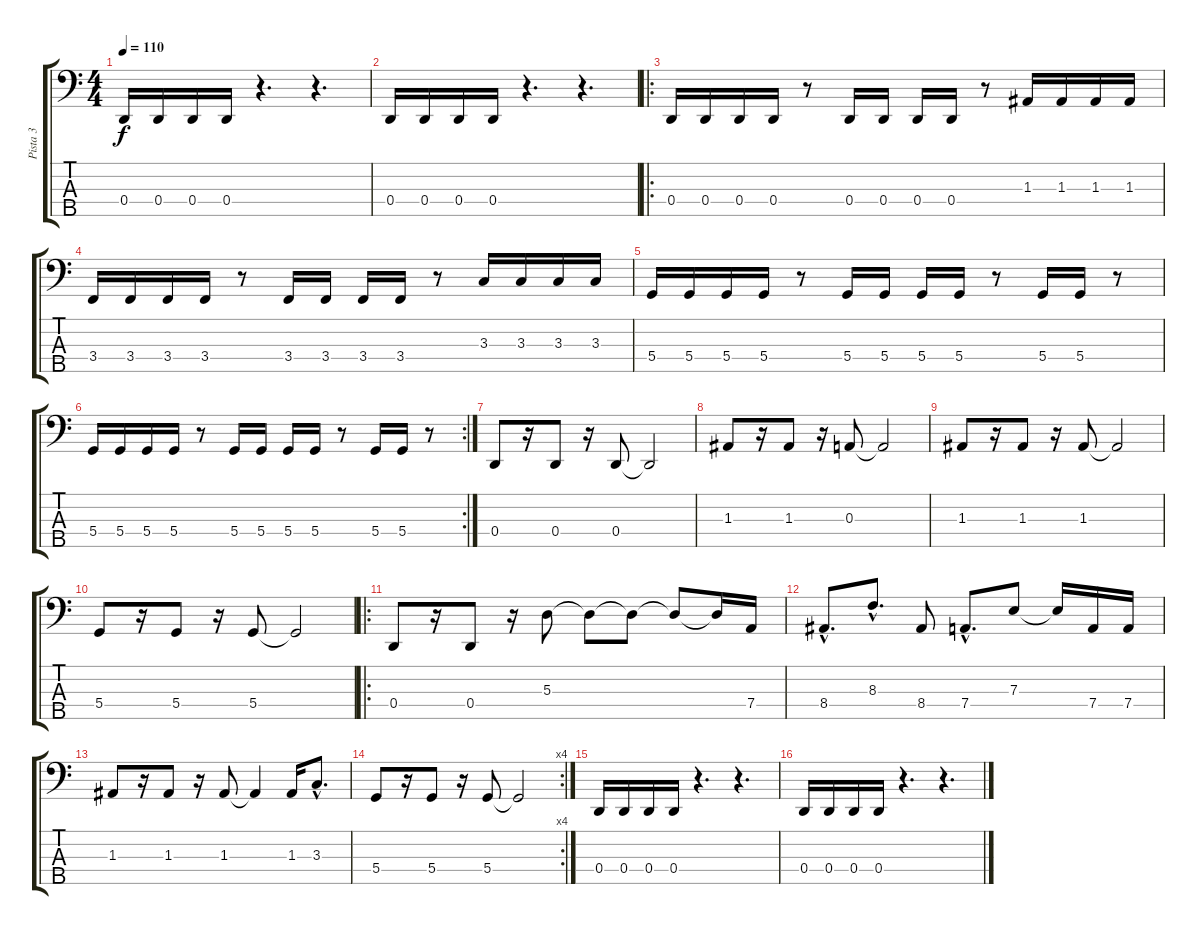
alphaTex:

\track ("Pista 3" "Pista 3") {instrument electricbassfinger}
\staff {score tabs}
\tuning (G2 D2 A1 D1 B0) {hide}
\ts (4 4)
\tempo 110
\clef f4
\ks c
0.4.16{dy f} 0.4.16 0.4.16 0.4.16 r.4{d} r.4{d} |
0.4.16 0.4.16 0.4.16 0.4.16 r.4{d} r.4{d} |
\ro
0.4.16 0.4.16 0.4.16 0.4.16 r.8 0.4.16 0.4.16 0.4.16 0.4.16 r.8 1.3.16 1.3.16 1.3.16 1.3.16 |
3.4.16 3.4.16 3.4.16 3.4.16 r.8 3.4.16 3.4.16 3.4.16 3.4.16 r.8 3.3.16 3.3.16 3.3.16 3.3.16 |
5.4.16 5.4.16 5.4.16 5.4.16 r.8 5.4.16 5.4.16 5.4.16 5.4.16 r.8 5.4.16 5.4.16 r.8 |
\rc 2
5.4.16 5.4.16 5.4.16 5.4.16 r.8 5.4.16 5.4.16 5.4.16 5.4.16 r.8 5.4.16 5.4.16 r.8 |
0.4.8 r.16 0.4.8 r.16 0.4.8 0.4{t}.2 |
1.3.8 r.16 1.3.8 r.16 0.3.8 0.3{t}.2 |
1.3.8 r.16 1.3.8 r.16 1.3.8 1.3{t}.2 |
5.4.8 r.16 5.4.8 r.16 5.4.8 5.4{t}.2 |
\ro
0.4.8 r.16 0.4.8 r.16 5.3.8 5.3{t}.8 5.3{t}.8 5.3{t}.8 5.3{t}.16 7.4.16 |
8.4{hac}.8{d} 8.3{hac}.8{d} 8.4.8 7.4{hac}.8{d} 7.3.8 7.3{t}.16 7.4.16 7.4.16 |
1.3.8 r.16 1.3.8 r.16 1.3.8 1.3{t}.4 1.3.16 3.3{hac}.8{d} |
\rc 4
5.4.8 r.16 5.4.8 r.16 5.4.8 5.4{t}.2 |
0.4.16 0.4.16 0.4.16 0.4.16 r.4{d} r.4{d} |
0.4.16 0.4.16 0.4.16 0.4.16 r.4{d} r.4{d}
